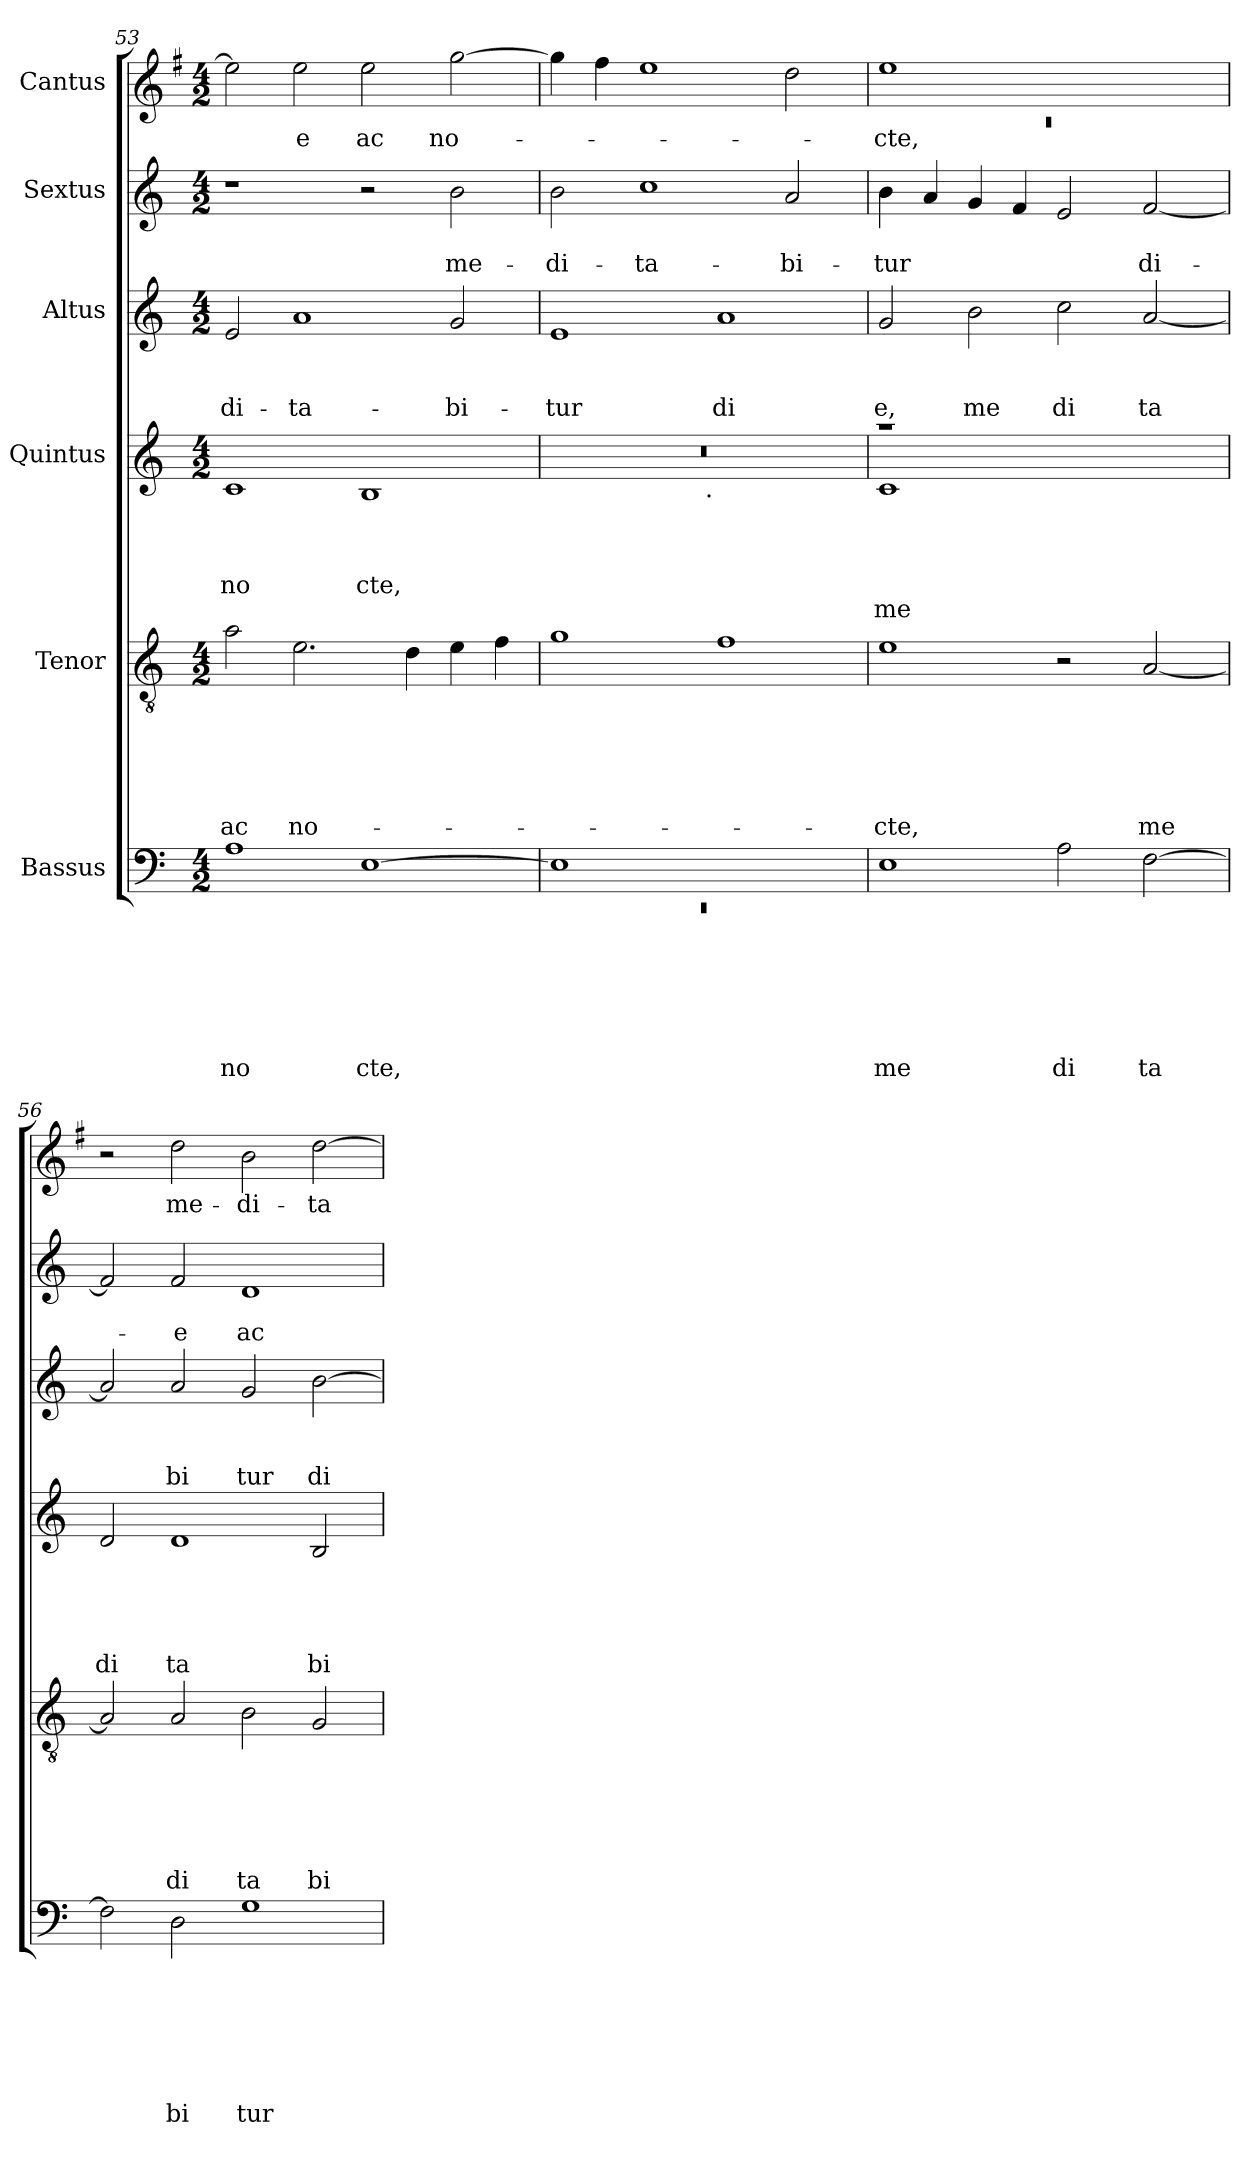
**kern	**text	**text	**text	**text	**text	**text	**text	**kern	**text	**text	**text	**text	**text	**text	**kern	**text	**text	**text	**text	**text	**kern	**text	**text	**text	**kern	**text	**text	**kern	**text
*part6	*part6	*part6	*part6	*part6	*part6	*part6	*part6	*part5	*part5	*part5	*part5	*part5	*part5	*part5	*part4	*part4	*part4	*part4	*part4	*part4	*part3	*part3	*part3	*part3	*part2	*part2	*part2	*part1	*part1
*staff6	*staff6	*staff6	*staff6	*staff6	*staff6	*staff6	*staff6	*staff5	*staff5	*staff5	*staff5	*staff5	*staff5	*staff5	*staff4	*staff4	*staff4	*staff4	*staff4	*staff4	*staff3	*staff3	*staff3	*staff3	*staff2	*staff2	*staff2	*staff1	*staff1
*I"Bassus	*	*	*	*	*	*	*	*I"Tenor	*	*	*	*	*	*	*I"Quintus	*	*	*	*	*	*I"Altus	*	*	*	*I"Sextus	*	*	*I"Cantus	*
*clefF4	*	*	*	*	*	*	*	*clefGv2	*	*	*	*	*	*	*clefG2	*	*	*	*	*	*clefG2	*	*	*	*clefG2	*	*	*clefG2	*
*	*	*	*	*	*	*	*	*	*	*	*	*	*	*	*	*	*	*	*	*	*	*	*	*	*	*	*	*ITrd-3c-5	*
*k[]	*	*	*	*	*	*	*	*k[]	*	*	*	*	*	*	*k[]	*	*	*	*	*	*k[]	*	*	*	*k[]	*	*	*k[]	*
*C:	*	*	*	*	*	*	*	*C:	*	*	*	*	*	*	*C:	*	*	*	*	*	*C:	*	*	*	*C:	*	*	*C:	*
*M4/2	*	*	*	*	*	*	*	*M4/2	*	*	*	*	*	*	*M4/2	*	*	*	*	*	*M4/2	*	*	*	*M4/2	*	*	*M4/2	*
=53	=53	=53	=53	=53	=53	=53	=53	=53	=53	=53	=53	=53	=53	=53	=53	=53	=53	=53	=53	=53	=53	=53	=53	=53	=53	=53	=53	=53	=53
!	!	!	!	!	!	!	!LO:LY:b	!	!	!	!	!	!	!LO:LY:b	!	!	!	!	!LO:LY:b	!	!	!	!	!LO:LY:b	!	!	!	!	!
1A	.	.	.	.	.	.	no	2a\	.	.	.	.	.	ac	1c	.	.	.	no	.	2e/	.	.	-di-	1r	.	.	2aa\]	.
!	!	!	!	!	!	!	!	!	!	!	!	!	!	!LO:LY:b	!	!	!	!	!	!	!	!	!	!LO:LY:b	!	!	!	!	!LO:LY:b
.	.	.	.	.	.	.	.	2.e\	.	.	.	.	.	no-	.	.	.	.	.	.	1a	.	.	-ta-	.	.	.	2aa\	-e
!	!	!	!	!	!	!	!LO:LY:b	!	!	!	!	!	!	!	!	!	!	!	!LO:LY:b	!	!	!	!	!	!	!	!	!	!LO:LY:b
[>1E	.	.	.	.	.	.	cte,	.	.	.	.	.	.	.	1B	.	.	.	cte,	.	.	.	.	.	2r	.	.	2aa\	ac
.	.	.	.	.	.	.	.	4d\	.	.	.	.	.	.	.	.	.	.	.	.	.	.	.	.	.	.	.	.	.
!	!	!	!	!	!	!	!	!	!	!	!	!	!	!	!	!	!	!	!	!	!	!	!	!LO:LY:b	!	!	!LO:LY:b	!	!LO:LY:b
.	.	.	.	.	.	.	.	4e\	.	.	.	.	.	.	.	.	.	.	.	.	2g/	.	.	-bi-	2b\	.	me-	[>2ccc\	no-
.	.	.	.	.	.	.	.	4f\	.	.	.	.	.	.	.	.	.	.	.	.	.	.	.	.	.	.	.	.	.
!!LO:PB:g=z
=54	=54	=54	=54	=54	=54	=54	=54	=54	=54	=54	=54	=54	=54	=54	=54	=54	=54	=54	=54	=54	=54	=54	=54	=54	=54	=54	=54	=54	=54
*^	*	*	*	*	*	*	*	*	*	*	*	*	*	*	*	*	*	*	*	*	*	*	*	*	*	*	*	*	*
!	!LO:N:vis=1	!	!	!	!	!	!	!	!	!	!	!	!	!	!	!	!	!	!	!	!	!	!	!	!LO:LY:b	!	!	!LO:LY:b	!	!
*	*	*	*	*	*	*	*	*	*	*	*	*	*	*	*	*^	*	*	*	*	*	*	*	*	*	*	*	*	*	*
1E]	0rEE	.	.	.	.	.	.	.	1g	.	.	.	.	.	.	0r	2ryy	.	.	.	.	.	1e	.	.	-tur	2b\	.	-di-	4ccc\]	.
.	.	.	.	.	.	.	.	.	.	.	.	.	.	.	.	.	.	.	.	.	.	.	.	.	.	.	.	.	.	4bb\	.
!	!	!	!	!	!	!	!	!	!	!	!	!	!	!	!	!	!	!	!	!	!	!	!	!	!	!	!	!	!LO:LY:b	!	!
.	.	.	.	.	.	.	.	.	.	.	.	.	.	.	.	.	4...ryy	.	.	.	.	.	.	.	.	.	1cc	.	-ta-	1aa	.
!	!	!	!	!	!	!	!	!	!	!	!	!	!	!	!	!	!LO:TX:b:t=.	!	!	!	!	!	!	!	!	!	!	!	!	!	!
.	.	.	.	.	.	.	.	.	.	.	.	.	.	.	.	.	1ryy	.	.	.	.	.	.	.	.	.	.	.	.	.	.
!	!	!	!	!	!	!	!	!	!	!	!	!	!	!	!	!	!	!	!	!	!	!	!	!	!	!LO:LY:b	!	!	!	!	!
1ryy	.	.	.	.	.	.	.	.	1f	.	.	.	.	.	.	.	.	.	.	.	.	.	1a	.	.	di	.	.	.	.	.
!	!	!	!	!	!	!	!	!	!	!	!	!	!	!	!	!	!	!	!	!	!	!	!	!	!	!	!	!	!LO:LY:b	!	!
.	.	.	.	.	.	.	.	.	.	.	.	.	.	.	.	.	.	.	.	.	.	.	.	.	.	.	2a/	.	-bi-	2gg\	.
.	.	.	.	.	.	.	.	.	.	.	.	.	.	.	.	.	32ryy	.	.	.	.	.	.	.	.	.	.	.	.	.	.
=55	=55	=55	=55	=55	=55	=55	=55	=55	=55	=55	=55	=55	=55	=55	=55	=55	=55	=55	=55	=55	=55	=55	=55	=55	=55	=55	=55	=55	=55	=55	=55
*	*	*	*	*	*	*	*	*	*	*	*	*	*	*	*	*	*	*	*	*	*	*	*	*	*	*	*	*	*	*^	*
!	!	!	!	!	!	!	!	!LO:LY:b	!	!	!	!	!	!	!LO:LY:b	!	!	!	!	!	!	!LO:LY:b	!	!	!	!LO:LY:b	!	!	!LO:LY:b	!	!LO:N:vis=1	!LO:LY:b
*v	*v	*	*	*	*	*	*	*	*	*	*	*	*	*	*	*	*	*	*	*	*	*	*	*	*	*	*	*	*	*	*	*
1E	.	.	.	.	.	.	me	1e	.	.	.	.	.	-cte,	1raa	1c	.	.	.	.	me	2g/	.	.	e,	4b\	.	-tur	1aa	0rc	-cte,
.	.	.	.	.	.	.	.	.	.	.	.	.	.	.	.	.	.	.	.	.	.	.	.	.	.	4a/	.	.	.	.	.
!	!	!	!	!	!	!	!	!	!	!	!	!	!	!	!	!	!	!	!	!	!	!	!	!	!LO:LY:b	!	!	!	!	!	!
.	.	.	.	.	.	.	.	.	.	.	.	.	.	.	.	.	.	.	.	.	.	2b\	.	.	me	4g/	.	.	.	.	.
.	.	.	.	.	.	.	.	.	.	.	.	.	.	.	.	.	.	.	.	.	.	.	.	.	.	4f/	.	.	.	.	.
!	!	!	!	!	!	!	!LO:LY:b	!	!	!	!	!	!	!	!	!	!	!	!	!	!	!	!	!	!LO:LY:b	!	!	!	!	!	!
2A\	.	.	.	.	.	.	di	2r	.	.	.	.	.	.	8ryy	2..ryy	.	.	.	.	.	2cc\	.	.	di	2e/	.	.	1ryy	.	.
.	.	.	.	.	.	.	.	.	.	.	.	.	.	.	2..ryy	.	.	.	.	.	.	.	.	.	.	.	.	.	.	.	.
!	!	!	!	!	!	!	!LO:LY:b	!	!	!	!	!	!	!LO:LY:b	!	!	!	!	!	!	!	!	!	!	!LO:LY:b	!	!	!LO:LY:b	!	!	!
[>2F\	.	.	.	.	.	.	ta	[<2A/	.	.	.	.	.	me	.	.	.	.	.	.	.	[<2a/	.	.	ta	[<2f/	.	di-	.	.	.
.	.	.	.	.	.	.	.	.	.	.	.	.	.	.	.	8ryy	.	.	.	.	.	.	.	.	.	.	.	.	.	.	.
*	*	*	*	*	*	*	*	*	*	*	*	*	*	*	*	*	*	*	*	*	*	*	*	*	*	*	*	*	*v	*v	*
=56	=56	=56	=56	=56	=56	=56	=56	=56	=56	=56	=56	=56	=56	=56	=56	=56	=56	=56	=56	=56	=56	=56	=56	=56	=56	=56	=56	=56	=56	=56
!	!	!	!	!	!	!	!	!	!	!	!	!	!	!	!	!	!	!	!	!	!LO:LY:b	!	!	!	!	!	!	!	!	!
*	*	*	*	*	*	*	*	*	*	*	*	*	*	*	*v	*v	*	*	*	*	*	*	*	*	*	*	*	*	*	*
2F\]	.	.	.	.	.	.	.	2A/]	.	.	.	.	.	.	2d/	.	.	.	.	di	2a/]	.	.	.	2f/]	.	.	2r	.
!	!	!	!	!	!	!	!LO:LY:b	!	!	!	!	!	!	!LO:LY:b	!	!	!	!	!	!LO:LY:b	!	!	!	!LO:LY:b	!	!	!LO:LY:b	!	!LO:LY:b
2D\	.	.	.	.	.	.	bi	2A/	.	.	.	.	.	di	1d	.	.	.	.	ta	2a/	.	.	bi	2f/	.	-e	2gg\	me-
!	!	!	!	!	!	!	!LO:LY:b	!	!	!	!	!	!	!LO:LY:b	!	!	!	!	!	!	!	!	!	!LO:LY:b	!	!	!LO:LY:b	!	!LO:LY:b
1G	.	.	.	.	.	.	tur	2B\	.	.	.	.	.	ta	.	.	.	.	.	.	2g/	.	.	tur	1d	.	ac	2ee\	-di-
!	!	!	!	!	!	!	!	!	!	!	!	!	!	!LO:LY:b	!	!	!	!	!	!LO:LY:b	!	!	!	!LO:LY:b	!	!	!	!	!LO:LY:b
.	.	.	.	.	.	.	.	2G/	.	.	.	.	.	bi	2B/	.	.	.	.	bi	[>2b\	.	.	di	.	.	.	[>2gg\	-ta-
=	=	=	=	=	=	=	=	=	=	=	=	=	=	=	=	=	=	=	=	=	=	=	=	=	=	=	=	=	=
*-	*-	*-	*-	*-	*-	*-	*-	*-	*-	*-	*-	*-	*-	*-	*-	*-	*-	*-	*-	*-	*-	*-	*-	*-	*-	*-	*-	*-	*-
